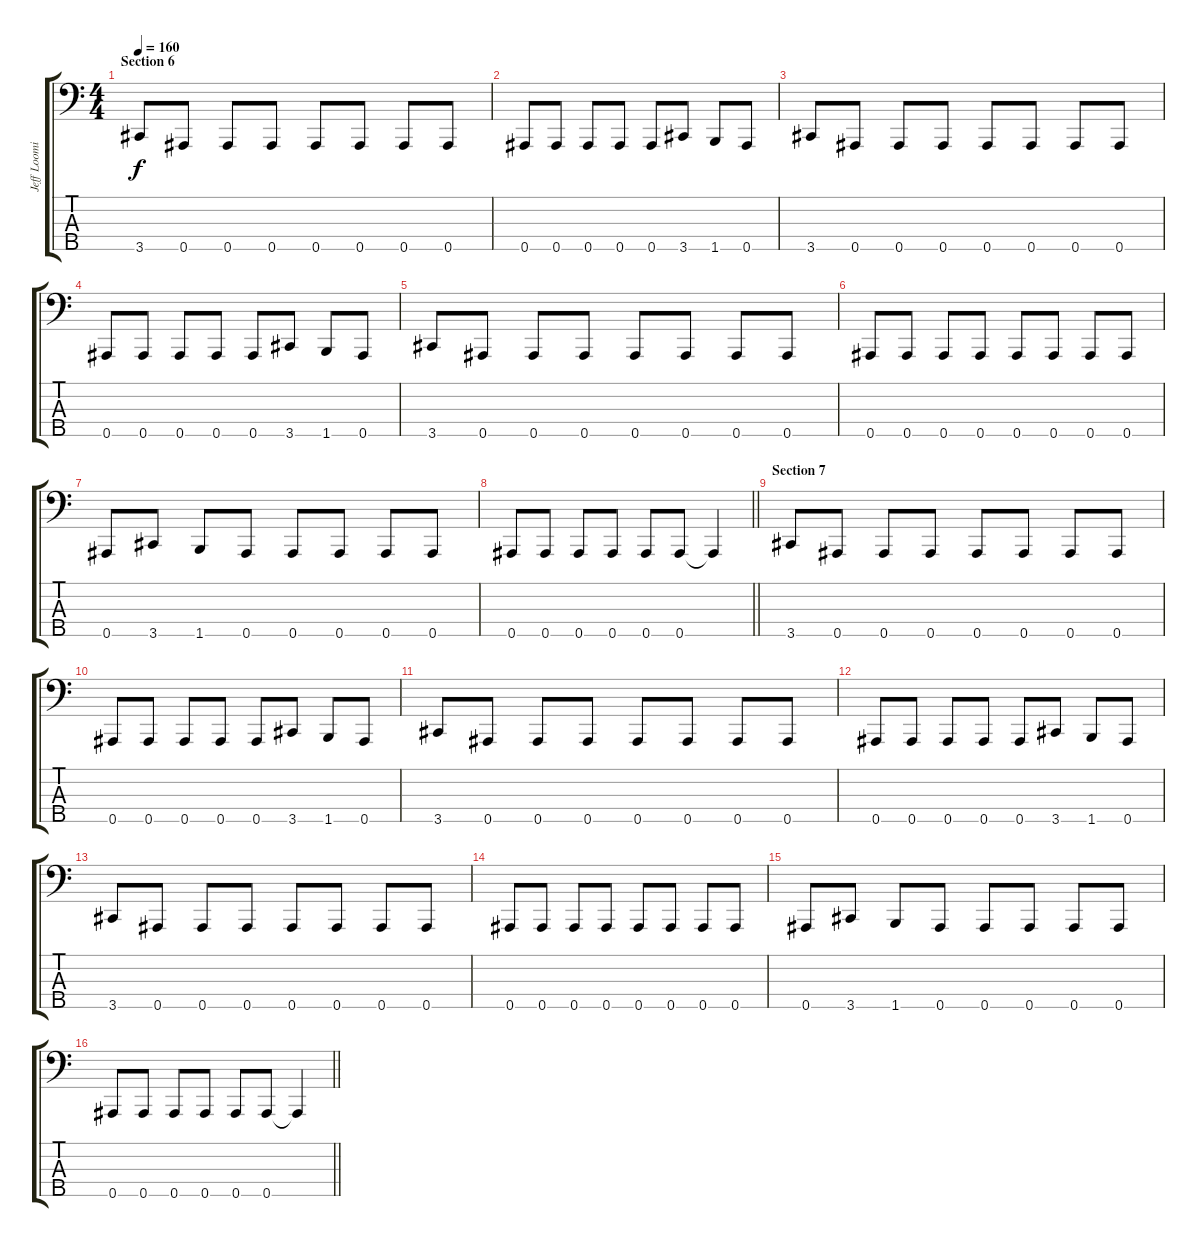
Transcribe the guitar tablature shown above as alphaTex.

\track ("Jeff Loomis - bass" "Jeff Loomi") {instrument electricbasspick}
\staff {score tabs}
\tuning (Gb2 Db2 Ab1 Eb1 Bb0) {hide}
\ts (4 4)
\section ("" "Section 6")
\tempo 160
\clef f4
\ks c
3.5.8{dy f} 0.5.8 0.5.8 0.5.8 0.5.8 0.5.8 0.5.8 0.5.8 |
0.5.8 0.5.8 0.5.8 0.5.8 0.5.8 3.5.8 1.5.8 0.5.8 |
3.5.8 0.5.8 0.5.8 0.5.8 0.5.8 0.5.8 0.5.8 0.5.8 |
0.5.8 0.5.8 0.5.8 0.5.8 0.5.8 3.5.8 1.5.8 0.5.8 |
3.5.8 0.5.8 0.5.8 0.5.8 0.5.8 0.5.8 0.5.8 0.5.8 |
0.5.8 0.5.8 0.5.8 0.5.8 0.5.8 0.5.8 0.5.8 0.5.8 |
0.5.8 3.5.8 1.5.8 0.5.8 0.5.8 0.5.8 0.5.8 0.5.8 |
\barLineRight lightlight
0.5.8 0.5.8 0.5.8 0.5.8 0.5.8 0.5.8 0.5{t}.4 |
\section ("" "Section 7")
3.5.8 0.5.8 0.5.8 0.5.8 0.5.8 0.5.8 0.5.8 0.5.8 |
0.5.8 0.5.8 0.5.8 0.5.8 0.5.8 3.5.8 1.5.8 0.5.8 |
3.5.8 0.5.8 0.5.8 0.5.8 0.5.8 0.5.8 0.5.8 0.5.8 |
0.5.8 0.5.8 0.5.8 0.5.8 0.5.8 3.5.8 1.5.8 0.5.8 |
3.5.8 0.5.8 0.5.8 0.5.8 0.5.8 0.5.8 0.5.8 0.5.8 |
0.5.8 0.5.8 0.5.8 0.5.8 0.5.8 0.5.8 0.5.8 0.5.8 |
0.5.8 3.5.8 1.5.8 0.5.8 0.5.8 0.5.8 0.5.8 0.5.8 |
\barLineRight lightlight
0.5.8 0.5.8 0.5.8 0.5.8 0.5.8 0.5.8 0.5{t}.4
